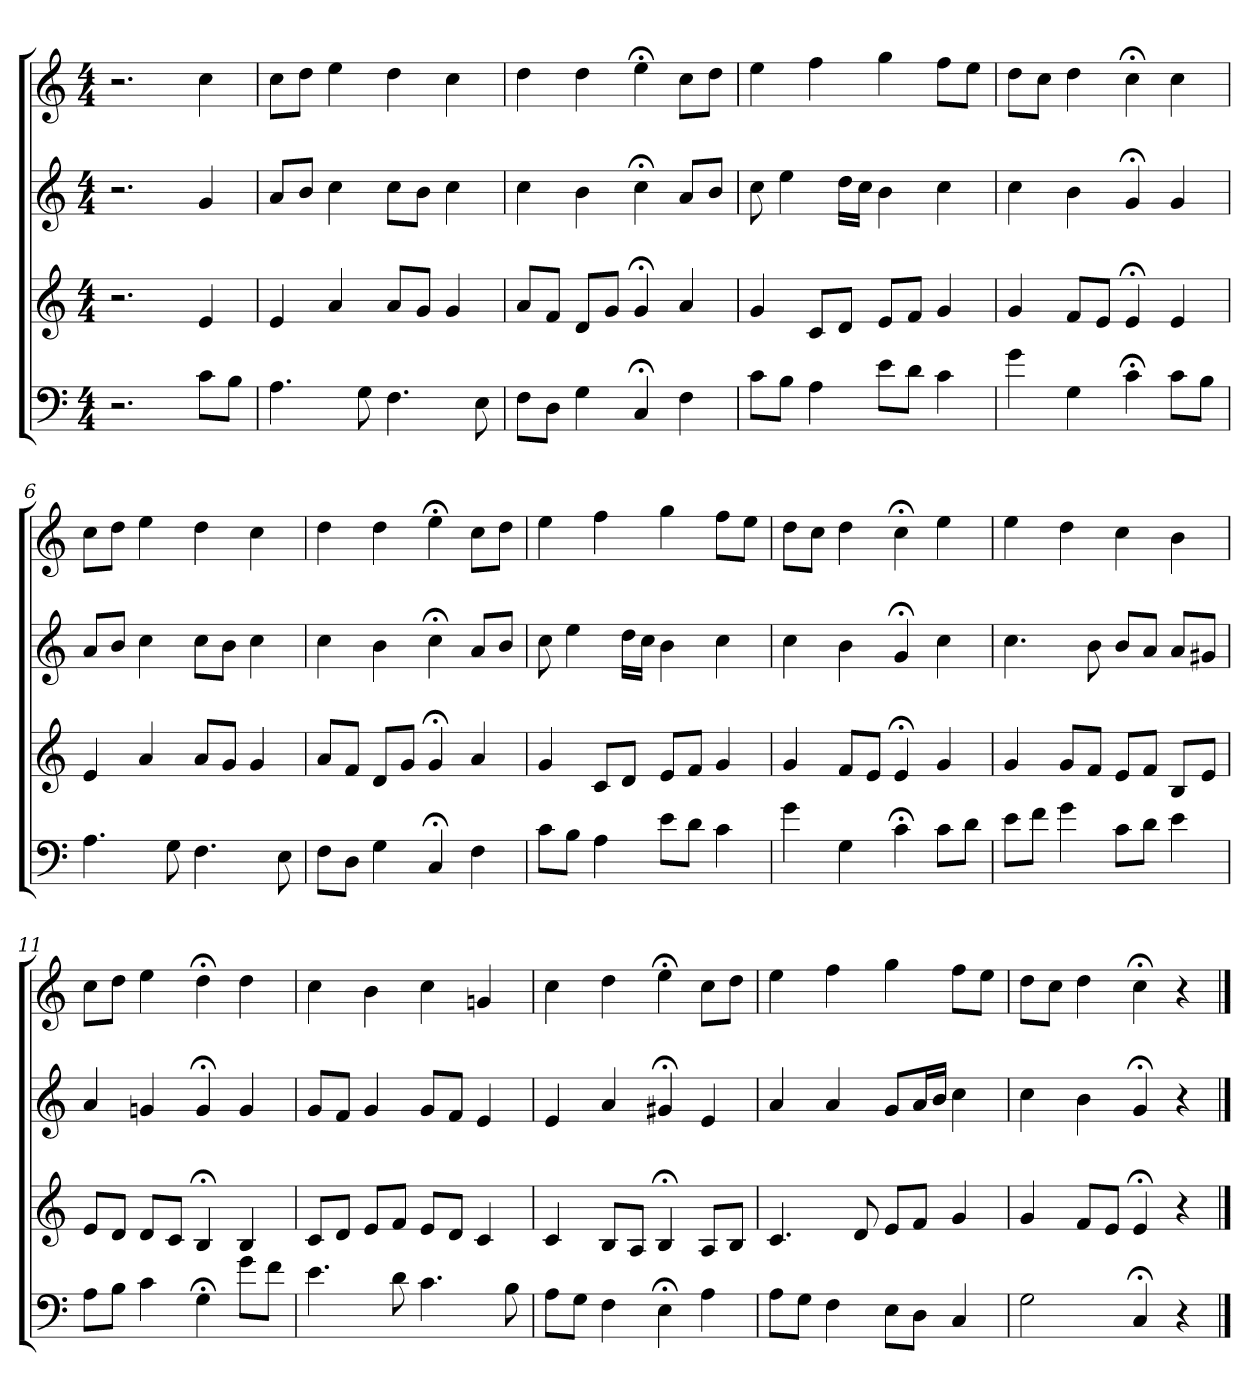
**kern	**kern	**kern	**kern
*part4	*part3	*part2	*part1
*staff4	*staff3	*staff2	*staff1
*clefF4	*clefG2	*clefG2	*clefG2
*k[]	*k[]	*k[]	*k[]
*C:	*C:	*C:	*C:
*M4/4	*M4/4	*M4/4	*M4/4
=1	=1	=1	=1
2.r	2.r	2.r	2.r
8c\L	4e	4g	4cc
8B\J	.	.	.
=2	=2	=2	=2
4.A	4e	8a/L	8cc\L
.	.	8b/J	8dd\J
.	4a	4cc	4ee
8G	.	.	.
4.F	8a/L	8cc\L	4dd
.	8g/J	8b\J	.
.	4g	4cc	4cc
8E	.	.	.
=3	=3	=3	=3
8F\L	8a/L	4cc	4dd
8D\J	8f/J	.	.
4G	8d/L	4b	4dd
.	8g/J	.	.
4C;<	4g;<	4cc;<	4ee;<
4F	4a	8a/L	8cc\L
.	.	8b/J	8dd\J
=4	=4	=4	=4
8c\L	4g	8cc	4ee
8B\J	.	4ee	.
4A	8c/L	.	4ff
.	8d/J	16dd\LL	.
.	.	16cc\JJ	.
8e\L	8e/L	4b	4gg
8d\J	8f/J	.	.
4c	4g	4cc	8ff\L
.	.	.	8ee\J
=5	=5	=5	=5
4g	4g	4cc	8dd\L
.	.	.	8cc\J
4G	8f/L	4b	4dd
.	8e/J	.	.
4c;<	4e;<	4g;<	4cc;<
8c\L	4e	4g	4cc
8B\J	.	.	.
=6	=6	=6	=6
4.A	4e	8a/L	8cc\L
.	.	8b/J	8dd\J
.	4a	4cc	4ee
8G	.	.	.
4.F	8a/L	8cc\L	4dd
.	8g/J	8b\J	.
.	4g	4cc	4cc
8E	.	.	.
=7	=7	=7	=7
8F\L	8a/L	4cc	4dd
8D\J	8f/J	.	.
4G	8d/L	4b	4dd
.	8g/J	.	.
4C;<	4g;<	4cc;<	4ee;<
4F	4a	8a/L	8cc\L
.	.	8b/J	8dd\J
=8	=8	=8	=8
8c\L	4g	8cc	4ee
8B\J	.	4ee	.
4A	8c/L	.	4ff
.	8d/J	16dd\LL	.
.	.	16cc\JJ	.
8e\L	8e/L	4b	4gg
8d\J	8f/J	.	.
4c	4g	4cc	8ff\L
.	.	.	8ee\J
=9	=9	=9	=9
4g	4g	4cc	8dd\L
.	.	.	8cc\J
4G	8f/L	4b	4dd
.	8e/J	.	.
4c;<	4e;<	4g;<	4cc;<
8c\L	4g	4cc	4ee
8d\J	.	.	.
=10	=10	=10	=10
8e\L	4g	4.cc	4ee
8f\J	.	.	.
4g	8g/L	.	4dd
.	8f/J	8b	.
8c\L	8e/L	8b/L	4cc
8d\J	8f/J	8a/J	.
4e	8B/L	8a/L	4b
.	8e/J	8g#X/J	.
=11	=11	=11	=11
8A\L	8e/L	4a	8cc\L
8B\J	8d/J	.	8dd\J
4c	8d/L	4gn	4ee
.	8c/J	.	.
4G;<	4B;<	4g;<	4dd;<
8g\L	4B	4g	4dd
8f\J	.	.	.
=12	=12	=12	=12
4.e	8c/L	8g/L	4cc
.	8d/J	8f/J	.
.	8e/L	4g	4b
8d	8f/J	.	.
4.c	8e/L	8g/L	4cc
.	8d/J	8f/J	.
.	4c	4e	4gn
8B	.	.	.
=13	=13	=13	=13
8A\L	4c	4e	4cc
8G\J	.	.	.
4F	8B/L	4a	4dd
.	8A/J	.	.
4E;<	4B;<	4g#X;<	4ee;<
4A	8A/L	4e	8cc\L
.	8B/J	.	8dd\J
=14	=14	=14	=14
8A\L	4.c	4a	4ee
8G\J	.	.	.
4F	.	4a	4ff
.	8d	.	.
8E\L	8e/L	8g/L	4gg
8D\J	8f/J	16a/L	.
.	.	16b/JJ	.
4C	4g	4cc	8ff\L
.	.	.	8ee\J
=15	=15	=15	=15
2G	4g	4cc	8dd\L
.	.	.	8cc\J
.	8f/L	4b	4dd
.	8e/J	.	.
4C;<	4e;<	4g;<	4cc;<
4r	4r	4r	4r
==	==	==	==
*-	*-	*-	*-
